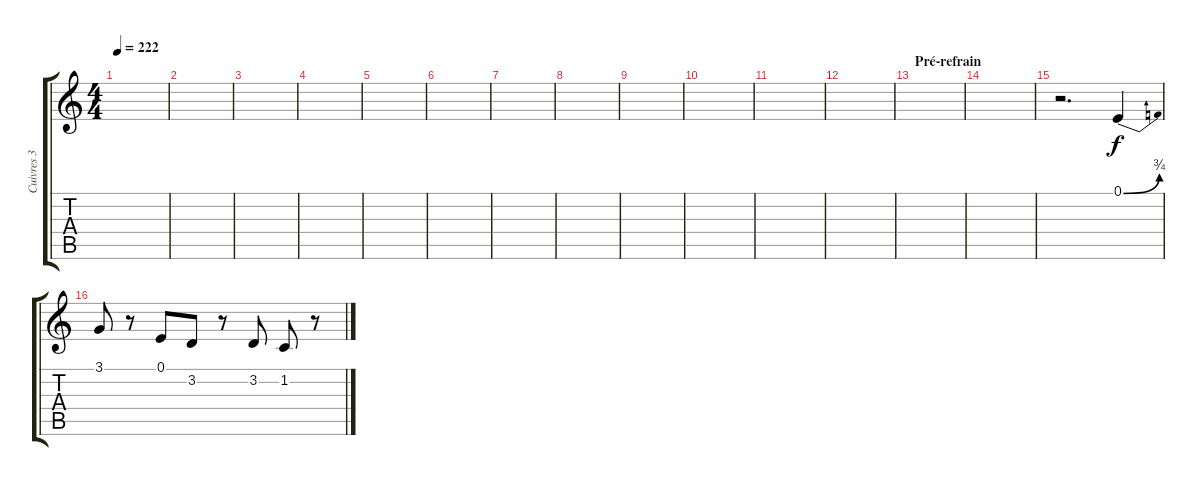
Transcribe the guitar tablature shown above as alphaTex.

\track ("Cuivres 3" "Cuivres 3") {instrument trombone}
\staff {score tabs}
\tuning (E4 B3 G3 D3 A2 E2) {hide}
\ts (4 4)
\tempo 222
\clef g2
\ks c
|
|
|
|
|
|
|
|
|
|
|
|
\section ("" "Pré-refrain")
|
|
r.2{d} 0.1{be (bend 0 0 60 3)}.4 |
3.1.8 r.8 0.1.8 3.2.8 r.8 3.2.8 1.2.8 r.8
